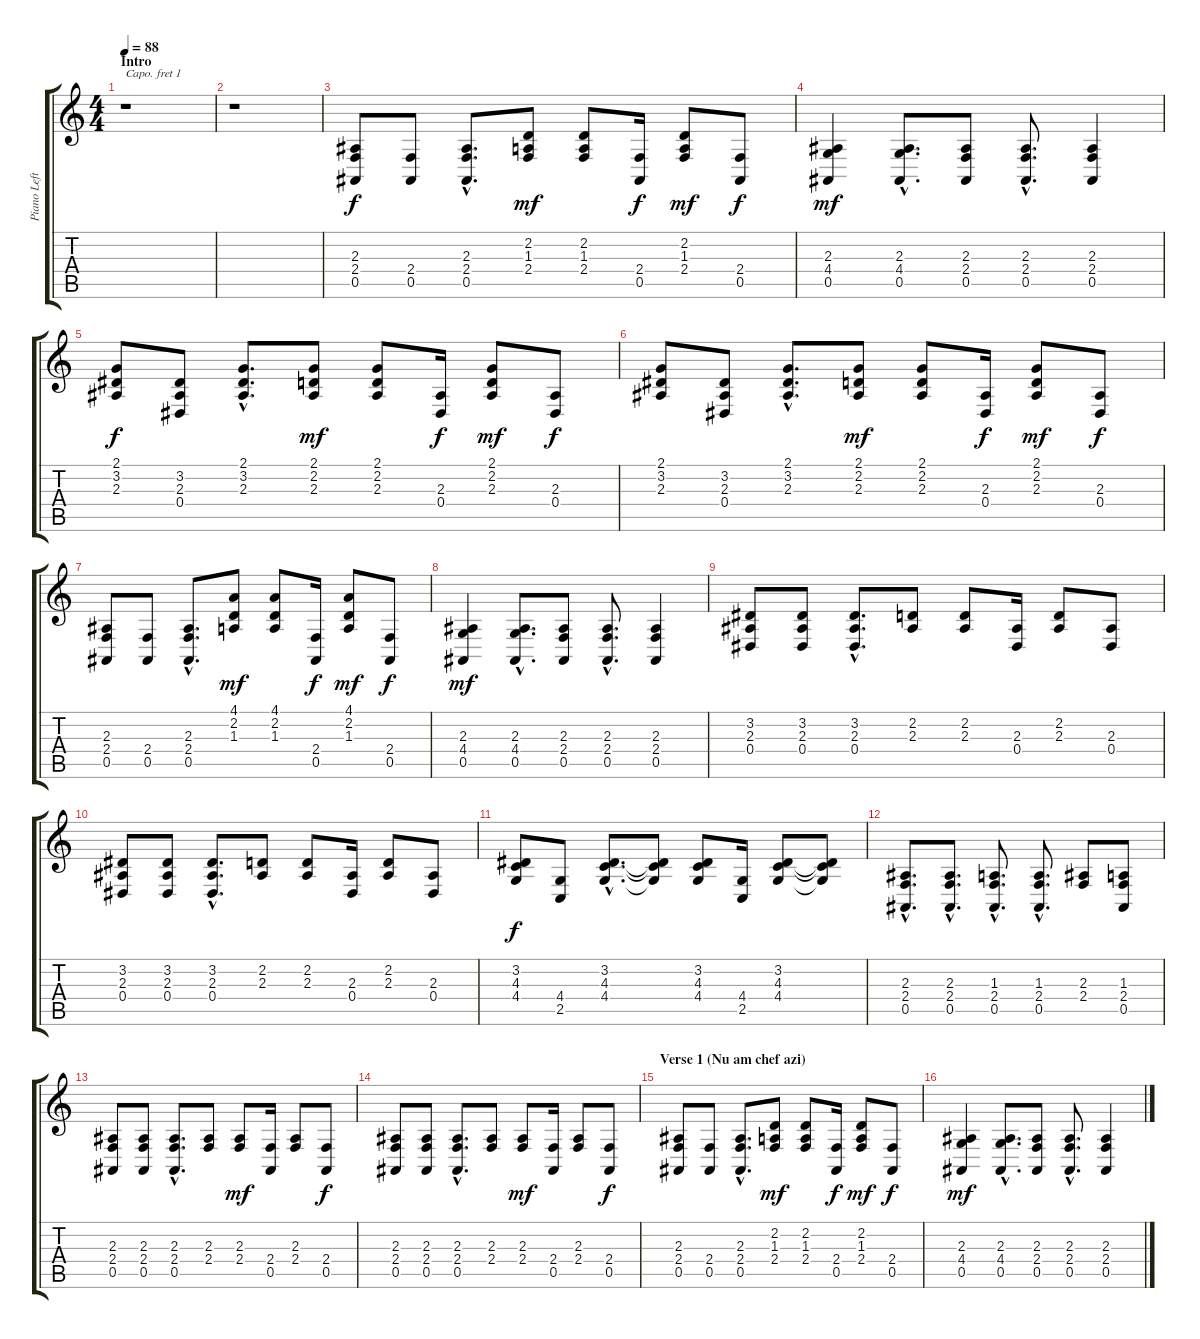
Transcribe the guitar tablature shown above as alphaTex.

\track ("Piano Left Hand" "Piano Left") {instrument electricgrandpiano}
\staff {score tabs}
\capo 1
\tuning (E4 B3 G3 D3 A2 E2) {hide}
\ts (4 4)
\section ("" "Intro")
\tempo 88
\clef g2
\ks c
r.1{dy f instrument electricgrandpiano} |
r.1 |
(2.3 2.4 0.5).8 (2.4 0.5).8 (2.3{hac} 2.4{hac} 0.5{hac}).8{d} (2.2 1.3 2.4).8{dy mf} (2.2 1.3 2.4).8 (2.4 0.5).16{dy f} (2.2 1.3 2.4).8{dy mf} (2.4 0.5).8{dy f} |
(2.3 4.4 0.5).4{dy mf} (2.3{hac} 4.4{hac} 0.5{hac}).8{d} (2.3 2.4 0.5).8 (2.3{hac} 2.4{hac} 0.5{hac}).8{d} (2.3 2.4 0.5).4 |
(2.1 3.2 2.3).8{dy f} (3.2 2.3 0.4).8 (2.1{hac} 3.2{hac} 2.3{hac}).8{d} (2.1 2.2 2.3).8{dy mf} (2.1 2.2 2.3).8 (2.3 0.4).16{dy f} (2.1 2.2 2.3).8{dy mf} (2.3 0.4).8{dy f} |
(2.1 3.2 2.3).8 (3.2 2.3 0.4).8 (2.1{hac} 3.2{hac} 2.3{hac}).8{d} (2.1 2.2 2.3).8{dy mf} (2.1 2.2 2.3).8 (2.3 0.4).16{dy f} (2.1 2.2 2.3).8{dy mf} (2.3 0.4).8{dy f} |
(2.3 2.4 0.5).8 (2.4 0.5).8 (2.3{hac} 2.4{hac} 0.5{hac}).8{d} (4.1 2.2 1.3).8{dy mf} (4.1 2.2 1.3).8 (2.4 0.5).16{dy f} (4.1 2.2 1.3).8{dy mf} (2.4 0.5).8{dy f} |
(2.3 4.4 0.5).4{dy mf} (2.3{hac} 4.4{hac} 0.5{hac}).8{d} (2.3 2.4 0.5).8 (2.3{hac} 2.4{hac} 0.5{hac}).8{d} (2.3 2.4 0.5).4 |
(3.2 2.3 0.4).8 (3.2 2.3 0.4).8 (3.2{hac} 2.3{hac} 0.4{hac}).8{d} (2.2 2.3).8 (2.2 2.3).8 (2.3 0.4).16 (2.2 2.3).8 (2.3 0.4).8 |
(3.2 2.3 0.4).8 (3.2 2.3 0.4).8 (3.2{hac} 2.3{hac} 0.4{hac}).8{d} (2.2 2.3).8 (2.2 2.3).8 (2.3 0.4).16 (2.2 2.3).8 (2.3 0.4).8 |
(3.2 4.3 4.4).8{dy f} (4.4 2.5).8 (3.2{hac} 4.3{hac} 4.4{hac}).8{d} (3.2{t} 4.3{t} 4.4{t}).8 (3.2 4.3 4.4).8 (4.4 2.5).16 (3.2 4.3 4.4).8 (3.2{t} 4.3{t} 4.4{t}).8 |
(2.3{hac} 2.4{hac} 0.5{hac}).8{d} (2.3{hac} 2.4{hac} 0.5{hac}).8{d} (1.3{hac} 2.4{hac} 0.5{hac}).8{d} (1.3{hac} 2.4{hac} 0.5{hac}).8{d} (2.3 2.4).8 (1.3 2.4 0.5).8 |
(2.3 2.4 0.5).8 (2.3 2.4 0.5).8 (2.3{hac} 2.4{hac} 0.5{hac}).8{d} (2.3 2.4).8 (2.3 2.4).8{dy mf} (2.4 0.5).16 (2.3 2.4).8 (2.4 0.5).8{dy f} |
(2.3 2.4 0.5).8 (2.3 2.4 0.5).8 (2.3{hac} 2.4{hac} 0.5{hac}).8{d} (2.3 2.4).8 (2.3 2.4).8{dy mf} (2.4 0.5).16 (2.3 2.4).8 (2.4 0.5).8{dy f} |
\section ("" "Verse 1 (Nu am chef azi)")
(2.3 2.4 0.5).8 (2.4 0.5).8 (2.3{hac} 2.4{hac} 0.5{hac}).8{d} (2.2 1.3 2.4).8{dy mf} (2.2 1.3 2.4).8 (2.4 0.5).16{dy f} (2.2 1.3 2.4).8{dy mf} (2.4 0.5).8{dy f} |
(2.3 4.4 0.5).4{dy mf} (2.3{hac} 4.4{hac} 0.5{hac}).8{d} (2.3 2.4 0.5).8 (2.3{hac} 2.4{hac} 0.5{hac}).8{d} (2.3 2.4 0.5).4
